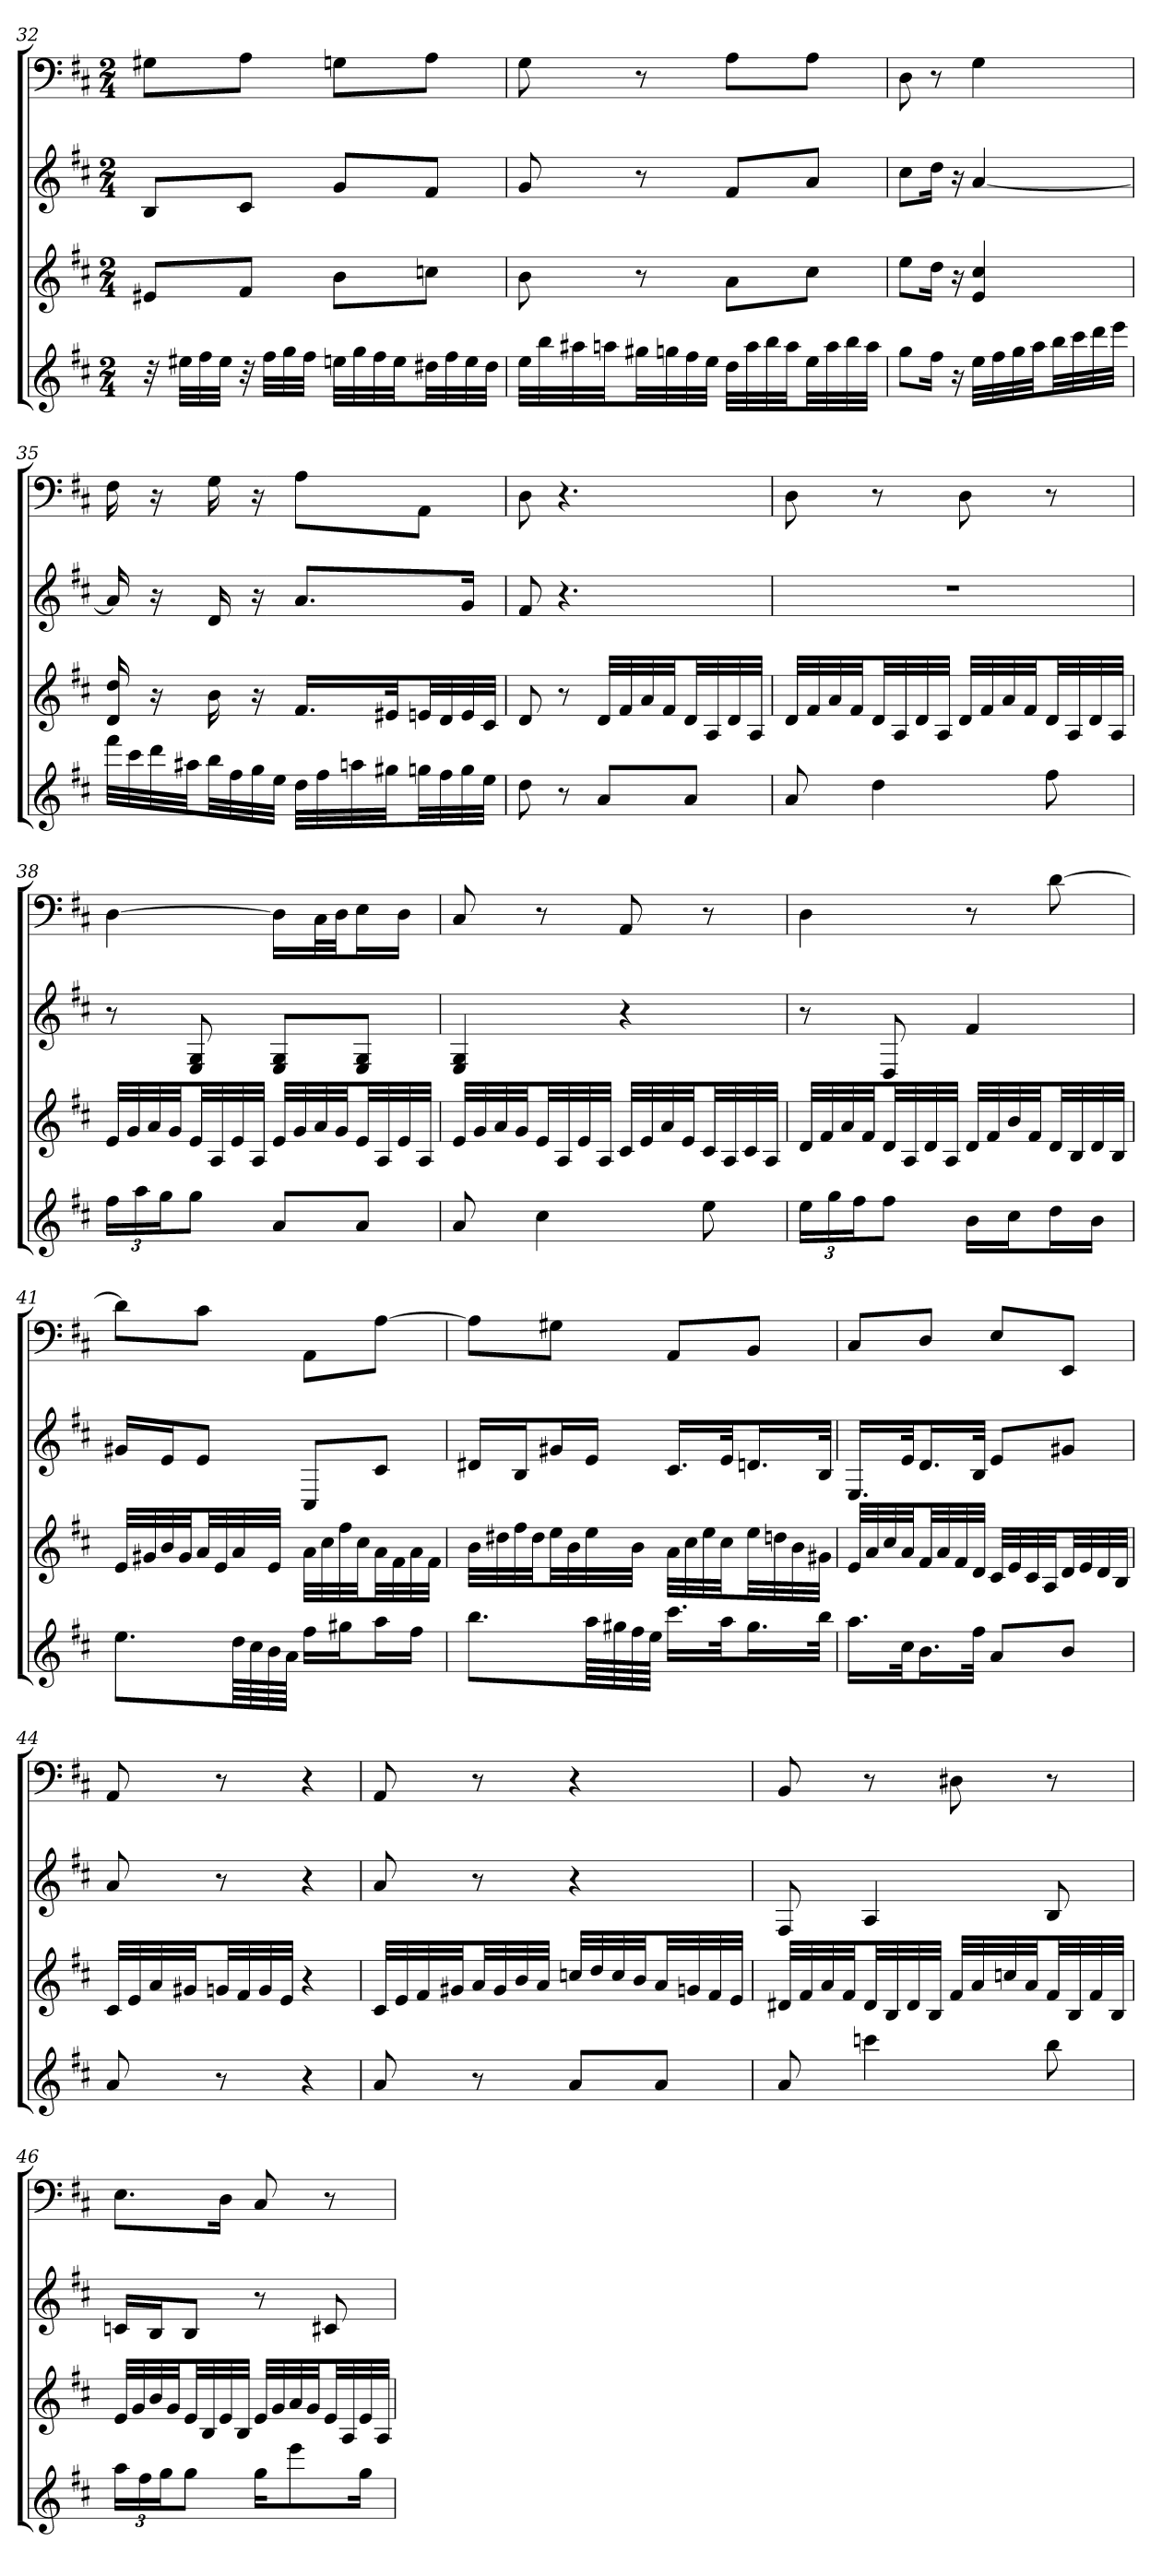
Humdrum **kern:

**kern	**kern	**kern	**kern
*part4	*part3	*part2	*part1
*staff4	*staff3	*staff2	*staff1
*k[f#c#]	*k[f#c#]	*k[f#c#]	*k[f#c#]
*D:	*D:	*D:	*D:
*M2/4	*M2/4	*M2/4	*M2/4
=32	=32	=32	=32
32r	8e#XL	8BL	8G#XL
32ee#XLLL	.	.	.
32ff#	.	.	.
32ee#JJJ	.	.	.
32r	8f#J	8c#J	8AJ
32ff#LLL	.	.	.
32gg	.	.	.
32ff#JJJ	.	.	.
32eenLLL	8bL	8gL	8GnL
32gg	.	.	.
32ff#	.	.	.
32eeJJ	.	.	.
32dd#XLL	8ccnJ	8f#J	8AJ
32ff#	.	.	.
32ee	.	.	.
32dd#JJJ	.	.	.
=33	=33	=33	=33
32eeLLL	8b	8g	8G
32bb	.	.	.
32aa#X	.	.	.
32aanJJ	.	.	.
32gg#XLL	8r	8r	8r
32ggn	.	.	.
32ff#	.	.	.
32eeJJJ	.	.	.
32ddLLL	8aL	8f#L	8AL
32aa	.	.	.
32bb	.	.	.
32aaJJ	.	.	.
32eeLL	8cc#J	8aJ	8AJ
32aa	.	.	.
32bb	.	.	.
32aaJJJ	.	.	.
=34	=34	=34	=34
8ggL	8eeL	8cc#L	8D
16ff#Jk	16ddJk	16ddJk	8r
16r	16r	16r	.
32eeLLL	4e 4cc#	[4a	4G
32ff#	.	.	.
32gg	.	.	.
32aaJJ	.	.	.
32bbLL	.	.	.
32ccc#	.	.	.
32ddd	.	.	.
32eeeJJJ	.	.	.
=35	=35	=35	=35
32fff#LLL	16d 16dd	16a]	16F#
32ccc#	.	.	.
32ddd	16r	16r	16r
32aa#XJJ	.	.	.
32bbLL	16b	16d	16G
32ff#	.	.	.
32gg	16r	16r	16r
32eeJJJ	.	.	.
32ddLLL	16.f#LL	8.aL	8AL
32ff#	.	.	.
32aan	.	.	.
32gg#XJJ	32e#XJk	.	.
32ggnLL	32enLL	.	8AAJ
32ff#	32d	.	.
32gg	32e	16gJk	.
32eeJJJ	32c#JJJ	.	.
=36	=36	=36	=36
8dd	8d	8f#	8D
8r	8r	4.r	4.r
8aL	32dLLL	.	.
.	32f#	.	.
.	32a	.	.
.	32f#JJ	.	.
8aJ	32dLL	.	.
.	32A	.	.
.	32d	.	.
.	32AJJJ	.	.
=37	=37	=37	=37
8a	32dLLL	2r	8D
.	32f#	.	.
.	32a	.	.
.	32f#JJ	.	.
4dd	32dLL	.	8r
.	32A	.	.
.	32d	.	.
.	32AJJJ	.	.
.	32dLLL	.	8D
.	32f#	.	.
.	32a	.	.
.	32f#JJ	.	.
8ff#	32dLL	.	8r
.	32A	.	.
.	32d	.	.
.	32AJJJ	.	.
=38	=38	=38	=38
24ff#LL	32eLLL	8r	[4D
.	32g	.	.
24aa	.	.	.
.	32a	.	.
24ggJ	.	.	.
.	32gJJ	.	.
8ggJ	32eLL	8E 8G	.
.	32A	.	.
.	32e	.	.
.	32AJJJ	.	.
8aL	32eLLL	8E 8GL	16DLL]
.	32g	.	.
.	32a	.	32C#L
.	32gJJ	.	32DJJ
8aJ	32eLL	8E 8GJ	16EL
.	32A	.	.
.	32e	.	16DJJ
.	32AJJJ	.	.
=39	=39	=39	=39
8a	32eLLL	4E 4G	8C#
.	32g	.	.
.	32a	.	.
.	32gJJ	.	.
4cc#	32eLL	.	8r
.	32A	.	.
.	32e	.	.
.	32AJJJ	.	.
.	32c#LLL	4r	8AA
.	32e	.	.
.	32a	.	.
.	32eJJ	.	.
8ee	32c#LL	.	8r
.	32A	.	.
.	32c#	.	.
.	32AJJJ	.	.
=40	=40	=40	=40
24eeLL	32dLLL	8r	4D
.	32f#	.	.
24gg	.	.	.
.	32a	.	.
24ff#J	.	.	.
.	32f#JJ	.	.
8ff#J	32dLL	8D	.
.	32A	.	.
.	32d	.	.
.	32AJJJ	.	.
16bLL	32dLLL	4f#	8r
.	32f#	.	.
16cc#J	32b	.	.
.	32f#JJ	.	.
16ddL	32dLL	.	[8d
.	32B	.	.
16bJJ	32d	.	.
.	32BJJJ	.	.
=41	=41	=41	=41
8.eeL	32eLLL	16g#XLL	8dL]
.	32g#X	.	.
.	32b	16eJ	.
.	32g#JJ	.	.
.	32aLL	8eJ	8c#J
.	32e	.	.
64ddLLL	32a	.	.
64cc#	.	.	.
64b	32eJJJ	.	.
64aJJJJ	.	.	.
16ff#LL	32aLLL	8C#L	8AAL
.	32cc#	.	.
16gg#XJ	32ff#	.	.
.	32cc#JJ	.	.
16aaL	32aLL	8c#J	[8AJ
.	32f#	.	.
16ff#JJ	32a	.	.
.	32f#JJJ	.	.
=42	=42	=42	=42
8.bbL	32bLLL	16d#XLL	8AL]
.	32dd#X	.	.
.	32ff#	16BJ	.
.	32dd#JJ	.	.
.	32eeLL	16g#XL	8G#XJ
.	32b	.	.
64aaLLL	32ee	16eJJ	.
64gg#X	.	.	.
64ff#	32bJJJ	.	.
64eeJJJJ	.	.	.
16.ccc#LL	32aLLL	16.c#LL	8AAL
.	32cc#	.	.
.	32ee	.	.
32aaJk	32cc#JJ	32eJk	.
16.gg#L	32eeLL	16.dnL	8BBJ
.	32ddn	.	.
.	32b	.	.
32bbJJk	32g#XJJJ	32BJJk	.
=43	=43	=43	=43
16.aaLL	32eLLL	16.ELL	8C#L
.	32a	.	.
.	32cc#	.	.
32cc#Jk	32aJJ	32eJk	.
16.bL	32f#LL	16.dL	8DJ
.	32a	.	.
.	32f#	.	.
32ff#JJk	32dJJJ	32BJJk	.
8aL	32c#LLL	8eL	8EL
.	32e	.	.
.	32c#	.	.
.	32AJJ	.	.
8bJ	32dLL	8g#XJ	8EEJ
.	32e	.	.
.	32d	.	.
.	32BJJJ	.	.
=44a	=44a	=44a	=44a
8a	32c#LLL	8a	8AA
.	32e	.	.
.	32a	.	.
.	32g#XJJ	.	.
8r	32gnLL	8r	8r
.	32f#	.	.
.	32g	.	.
.	32eJJJ	.	.
4r	4r	4r	4r
=44b	=44b	=44b	=44b
8a	32c#LLL	8a	8AA
.	32e	.	.
.	32f#	.	.
.	32g#XJJ	.	.
8r	32aLL	8r	8r
.	32g#	.	.
.	32b	.	.
.	32aJJJ	.	.
8aL	32ccnLLL	4r	4r
.	32dd	.	.
.	32cc	.	.
.	32bJJ	.	.
8aJ	32aLL	.	.
.	32gn	.	.
.	32f#	.	.
.	32eJJJ	.	.
=45	=45	=45	=45
8a	32d#XLLL	8F#	8BB
.	32f#	.	.
.	32a	.	.
.	32f#JJ	.	.
4cccn	32d#LL	4A	8r
.	32B	.	.
.	32d#	.	.
.	32BJJJ	.	.
.	32f#LLL	.	8D#X
.	32a	.	.
.	32ccn	.	.
.	32aJJ	.	.
8bb	32f#LL	8B	8r
.	32B	.	.
.	32f#	.	.
.	32BJJJ	.	.
=46	=46	=46	=46
24aaLL	32eLLL	16cnLL	8.EL
.	32g	.	.
24ff#	.	.	.
.	32b	16BJ	.
24ggJ	.	.	.
.	32gJJ	.	.
8ggJ	32eLL	8BJ	.
.	32B	.	.
.	32e	.	16DJk
.	32BJJJ	.	.
16ggKL	32eLLL	8r	8C#
.	32g	.	.
8eee	32a	.	.
.	32gJJ	.	.
.	32eLL	8c#X	8r
.	32A	.	.
16ggJk	32e	.	.
.	32AJJJ	.	.
=	=	=	=
*-	*-	*-	*-
